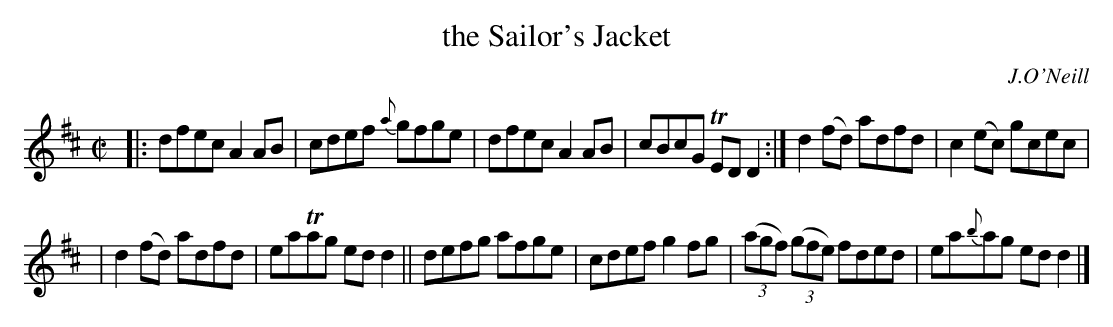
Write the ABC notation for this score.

X:1
T: the Sailor's Jacket
O: J.O'Neill
M: C|
L: 1/8
K: D
|: dfec A2AB | cdef {a}gfge | dfec A2AB | cBcG TEDD2 :| d2(fd) adfd | c2(ec) gcec |
| d2(fd) adfd | eaTag edd2 || defg afge | cdef g2fg | (3(agf) (3(gfe) fded | ea{b}ag edd2 |]
